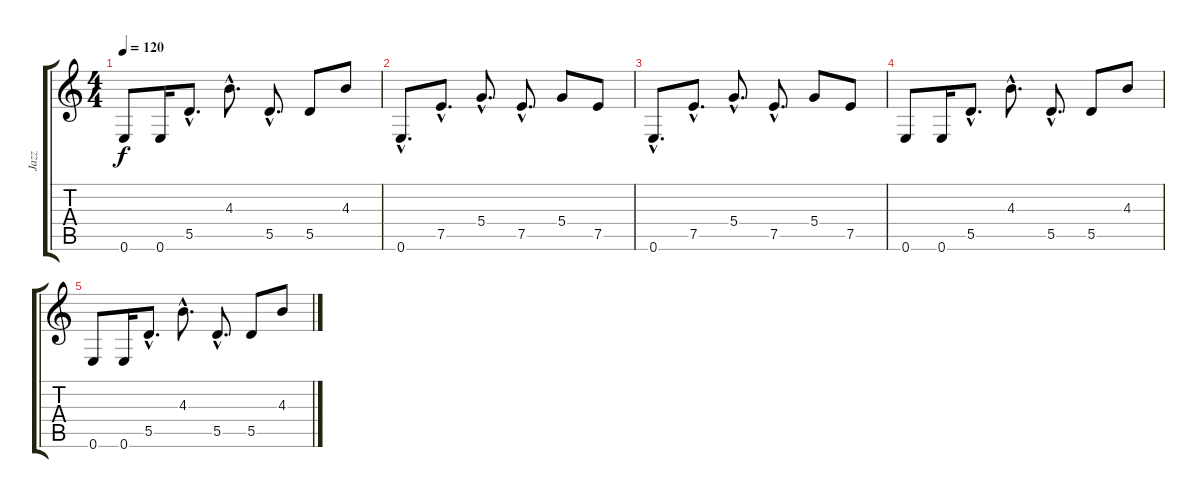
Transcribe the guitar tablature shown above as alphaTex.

\track ("Jazz" "Jazz") {instrument electricguitarjazz}
\staff {score tabs}
\tuning (E4 B3 G3 D3 A2 E2) {hide}
\ts (4 4)
\tempo 120
\clef g2
\ks c
0.6.8{dy f} 0.6.16 5.5{hac}.8{d} 4.3{hac}.8{d} 5.5{hac}.8{d} 5.5.8 4.3.8 |
0.6{hac}.8{d} 7.5{hac}.8{d} 5.4{hac}.8{d} 7.5{hac}.8{d} 5.4.8 7.5.8 |
0.6{hac}.8{d} 7.5{hac}.8{d} 5.4{hac}.8{d} 7.5{hac}.8{d} 5.4.8 7.5.8 |
0.6.8 0.6.16 5.5{hac}.8{d} 4.3{hac}.8{d} 5.5{hac}.8{d} 5.5.8 4.3.8 |
0.6.8 0.6.16 5.5{hac}.8{d} 4.3{hac}.8{d} 5.5{hac}.8{d} 5.5.8 4.3.8
